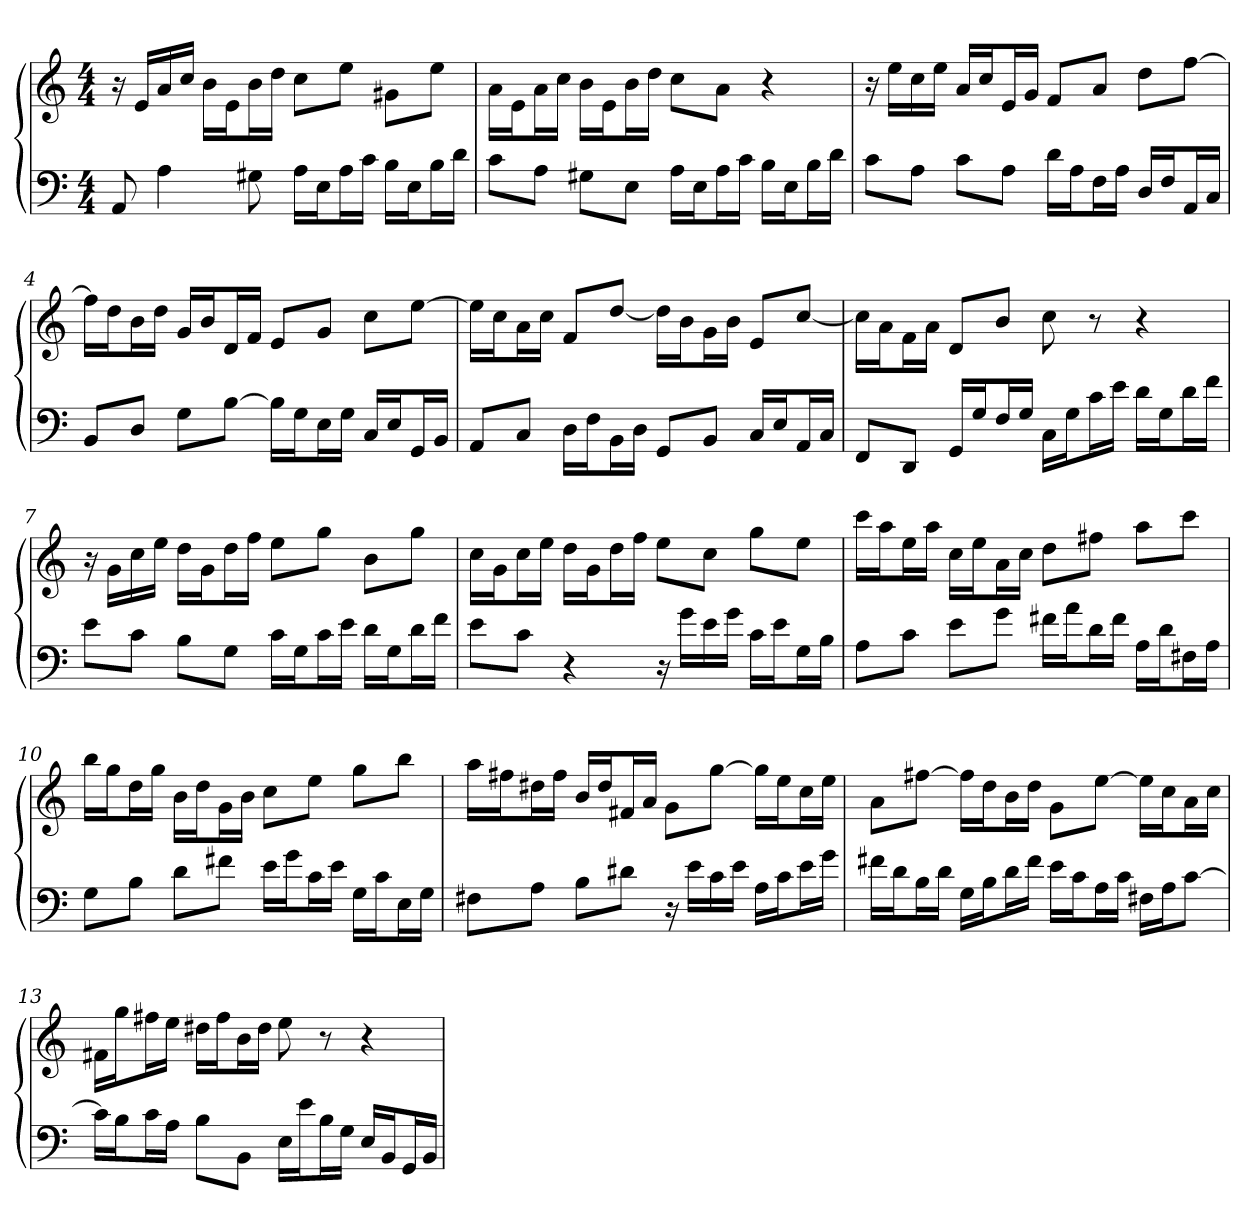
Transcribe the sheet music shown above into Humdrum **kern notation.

**kern	**kern
*part1	*part1
*staff2	*staff1
*clefF4	*clefG2
*k[]	*k[]
*a:	*a:
*M4/4	*M4/4
=1	=1
8AA	16r
.	16e/LL
4A	16a/
.	16cc/JJ
.	16b\LL
.	16e\J
8G#X	16b\L
.	16dd\JJ
16A\LL	8cc\L
16E\J	.
16A\L	8ee\J
16c\JJ	.
16B\LL	8g#X\L
16E\J	.
16B\L	8ee\J
16d\JJ	.
=2	=2
8c\L	16a\LL
.	16e\J
8A\J	16a\L
.	16cc\JJ
8G#X\L	16b\LL
.	16e\J
8E\J	16b\L
.	16dd\JJ
16A\LL	8cc\L
16E\J	.
16A\L	8a\J
16c\JJ	.
16B\LL	4r
16E\J	.
16B\L	.
16d\JJ	.
=3	=3
8c\L	16r
.	16ee\LL
8A\J	16cc\
.	16ee\JJ
8c\L	16a/LL
.	16cc/J
8A\J	16e/L
.	16g/JJ
16d\LL	8f/L
16A\J	.
16F\L	8a/J
16A\JJ	.
16D/LL	8dd\L
16F/J	.
16AA/L	[8ff\J
16C/JJ	.
=4	=4
8BB/L	16ff\LL]
.	16dd\J
8D/J	16b\L
.	16dd\JJ
8G\L	16g/LL
.	16b/J
[8B\J	16d/L
.	16f/JJ
16B\LL]	8e/L
16G\J	.
16E\L	8g/J
16G\JJ	.
16C/LL	8cc\L
16E/J	.
16GG/L	[8ee\J
16BB/JJ	.
=5	=5
8AA/L	16ee\LL]
.	16cc\J
8C/J	16a\L
.	16cc\JJ
16D\LL	8f/L
16F\J	.
16BB\L	[8dd/J
16D\JJ	.
8GG/L	16dd\LL]
.	16b\J
8BB/J	16g\L
.	16b\JJ
16C/LL	8e/L
16E/J	.
16AA/L	[8cc/J
16C/JJ	.
=6	=6
8FF/L	16cc\LL]
.	16a\J
8DD/J	16f\L
.	16a\JJ
16GG/LL	8d/L
16G/J	.
16F/L	8b/J
16G/JJ	.
16C\LL	8cc
16G\J	.
16c\L	8r
16e\JJ	.
16d\LL	4r
16G\J	.
16d\L	.
16f\JJ	.
=7	=7
8e\L	16r
.	16g\LL
8c\J	16cc\
.	16ee\JJ
8B\L	16dd\LL
.	16g\J
8G\J	16dd\L
.	16ff\JJ
16c\LL	8ee\L
16G\J	.
16c\L	8gg\J
16e\JJ	.
16d\LL	8b\L
16G\J	.
16d\L	8gg\J
16f\JJ	.
=8	=8
8e\L	16cc\LL
.	16g\J
8c\J	16cc\L
.	16ee\JJ
4r	16dd\LL
.	16g\J
.	16dd\L
.	16ff\JJ
16r	8ee\L
16g\LL	.
16e\	8cc\J
16g\JJ	.
16c\LL	8gg\L
16e\J	.
16G\L	8ee\J
16B\JJ	.
=9	=9
8A\L	16ccc\LL
.	16aa\J
8c\J	16ee\L
.	16aa\JJ
8e\L	16cc\LL
.	16ee\J
8g\J	16a\L
.	16cc\JJ
16f#X\LL	8dd\L
16a\J	.
16d\L	8ff#X\J
16f#\JJ	.
16A\LL	8aa\L
16d\J	.
16F#X\L	8ccc\J
16A\JJ	.
=10	=10
8G\L	16bb\LL
.	16gg\J
8B\J	16dd\L
.	16gg\JJ
8d\L	16b\LL
.	16dd\J
8f#X\J	16g\L
.	16b\JJ
16e\LL	8cc\L
16g\J	.
16c\L	8ee\J
16e\JJ	.
16G\LL	8gg\L
16c\J	.
16E\L	8bb\J
16G\JJ	.
=11	=11
8F#X\L	16aa\LL
.	16ff#X\J
8A\J	16dd#X\L
.	16ff#\JJ
8B\L	16b/LL
.	16dd#/J
8d#X\J	16f#X/L
.	16a/JJ
16r	8g\L
16e\LL	.
16c\	[8gg\J
16e\JJ	.
16A\LL	16gg\LL]
16c\J	16ee\J
16e\L	16cc\L
16g\JJ	16ee\JJ
=12	=12
16f#X\LL	8a\L
16d\J	.
16B\L	[8ff#X\J
16d\JJ	.
16G\LL	16ff#\LL]
16B\J	16dd\J
16d\L	16b\L
16f#\JJ	16dd\JJ
16e\LL	8g\L
16c\J	.
16A\L	[8ee\J
16c\JJ	.
16F#X\LL	16ee\LL]
16A\J	16cc\J
[8c\J	16a\L
.	16cc\JJ
=13	=13
16c\LL]	16f#X\LL
16B\J	16gg\J
16c\L	16ff#X\L
16A\JJ	16ee\JJ
8B\L	16dd#X\LL
.	16ff#\J
8BB\J	16b\L
.	16dd#\JJ
16E\LL	8ee
16e\J	.
16B\L	8r
16G\JJ	.
16E/LL	4r
16BB/J	.
16GG/L	.
16BB/JJ	.
=	=
*-	*-
